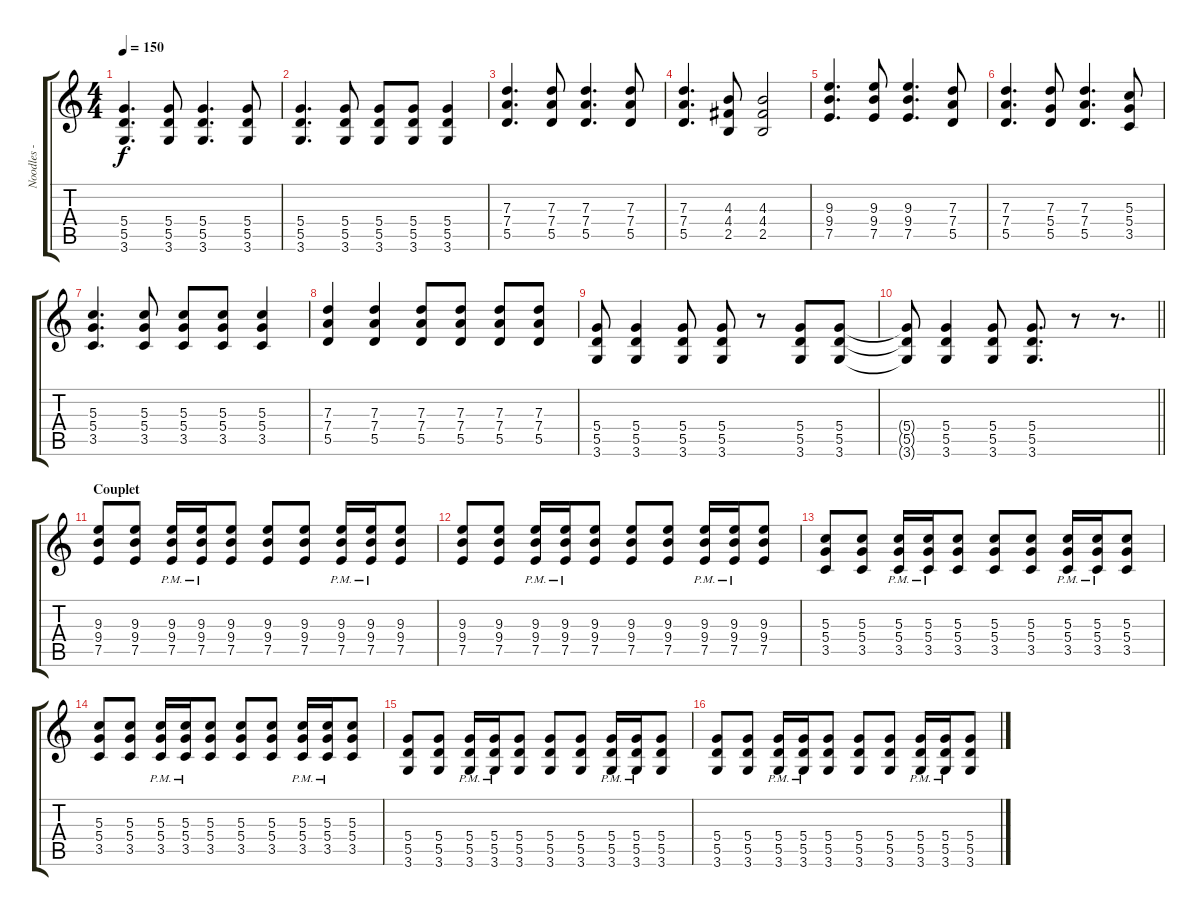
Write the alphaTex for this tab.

\track ("Noodles - Guitar" "Noodles - ") {instrument electricguitarjazz}
\staff {score tabs}
\tuning (E4 B3 G3 D3 A2 E2) {hide}
\ts (4 4)
\tempo 150
\clef g2
\ks c
(5.4 5.5 3.6).4{d dy f} (5.4 5.5 3.6).8 (5.4 5.5 3.6).4{d} (5.4 5.5 3.6).8 |
(5.4 5.5 3.6).4{d} (5.4 5.5 3.6).8 (5.4 5.5 3.6).8 (5.4 5.5 3.6).8 (5.4 5.5 3.6).4 |
(7.3 7.4 5.5).4{d} (7.3 7.4 5.5).8 (7.3 7.4 5.5).4{d} (7.3 7.4 5.5).8 |
(7.3 7.4 5.5).4{d} (4.3 4.4 2.5).8 (4.3 4.4 2.5).2 |
(9.3 9.4 7.5).4{d} (9.3 9.4 7.5).8 (9.3 9.4 7.5).4{d} (7.3 7.4 5.5).8 |
(7.3 7.4 5.5).4{d} (7.3 5.4 5.5).8 (7.3 7.4 5.5).4{d} (5.3 5.4 3.5).8 |
(5.3 5.4 3.5).4{d} (5.3 5.4 3.5).8 (5.3 5.4 3.5).8 (5.3 5.4 3.5).8 (5.3 5.4 3.5).4 |
(7.3 7.4 5.5).4 (7.3 7.4 5.5).4 (7.3 7.4 5.5).8 (7.3 7.4 5.5).8 (7.3 7.4 5.5).8 (7.3 7.4 5.5).8 |
(5.4 5.5 3.6).8 (5.4 5.5 3.6).4 (5.4 5.5 3.6).8 (5.4 5.5 3.6).8 r.8 (5.4 5.5 3.6).8 (5.4 5.5 3.6).8 |
\barLineRight lightlight
(5.4{t} 5.5{t} 3.6{t}).8 (5.4 5.5 3.6).4 (5.4 5.5 3.6).8 (5.4 5.5 3.6).8{d} r.8 r.8{d} |
\section ("" "Couplet")
(9.3 9.4 7.5).8 (9.3 9.4 7.5).8 (9.3{pm} 9.4{pm} 7.5{pm}).16 (9.3{pm} 9.4{pm} 7.5{pm}).16 (9.3 9.4 7.5).8 (9.3 9.4 7.5).8 (9.3 9.4 7.5).8 (9.3{pm} 9.4{pm} 7.5{pm}).16 (9.3{pm} 9.4{pm} 7.5{pm}).16 (9.3 9.4 7.5).8 |
(9.3 9.4 7.5).8 (9.3 9.4 7.5).8 (9.3{pm} 9.4{pm} 7.5{pm}).16 (9.3{pm} 9.4{pm} 7.5{pm}).16 (9.3 9.4 7.5).8 (9.3 9.4 7.5).8 (9.3 9.4 7.5).8 (9.3{pm} 9.4{pm} 7.5{pm}).16 (9.3{pm} 9.4{pm} 7.5{pm}).16 (9.3 9.4 7.5).8 |
(5.3 5.4 3.5).8 (5.3 5.4 3.5).8 (5.3{pm} 5.4{pm} 3.5{pm}).16 (5.3{pm} 5.4{pm} 3.5{pm}).16 (5.3 5.4 3.5).8 (5.3 5.4 3.5).8 (5.3 5.4 3.5).8 (5.3{pm} 5.4{pm} 3.5{pm}).16 (5.3{pm} 5.4{pm} 3.5{pm}).16 (5.3 5.4 3.5).8 |
(5.3 5.4 3.5).8 (5.3 5.4 3.5).8 (5.3{pm} 5.4{pm} 3.5{pm}).16 (5.3{pm} 5.4{pm} 3.5{pm}).16 (5.3 5.4 3.5).8 (5.3 5.4 3.5).8 (5.3 5.4 3.5).8 (5.3{pm} 5.4{pm} 3.5{pm}).16 (5.3{pm} 5.4{pm} 3.5{pm}).16 (5.3 5.4 3.5).8 |
(5.4 5.5 3.6).8 (5.4 5.5 3.6).8 (5.4{pm} 5.5{pm} 3.6{pm}).16 (5.4{pm} 5.5{pm} 3.6{pm}).16 (5.4 5.5 3.6).8 (5.4 5.5 3.6).8 (5.4 5.5 3.6).8 (5.4{pm} 5.5{pm} 3.6{pm}).16 (5.4{pm} 5.5{pm} 3.6{pm}).16 (5.4 5.5 3.6).8 |
(5.4 5.5 3.6).8 (5.4 5.5 3.6).8 (5.4{pm} 5.5{pm} 3.6{pm}).16 (5.4{pm} 5.5{pm} 3.6{pm}).16 (5.4 5.5 3.6).8 (5.4 5.5 3.6).8 (5.4 5.5 3.6).8 (5.4{pm} 5.5{pm} 3.6{pm}).16 (5.4{pm} 5.5{pm} 3.6{pm}).16 (5.4 5.5 3.6).8
